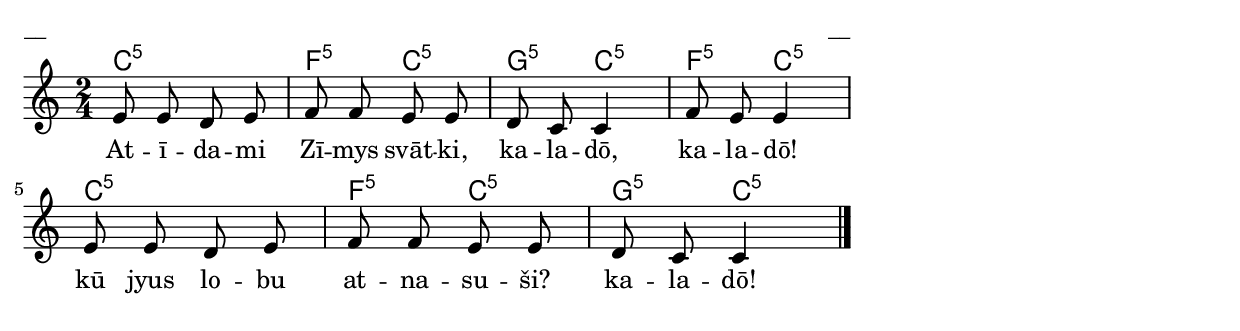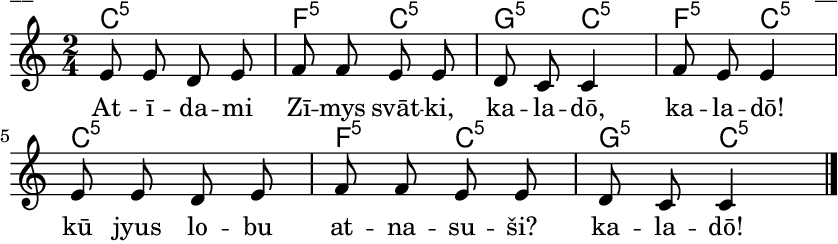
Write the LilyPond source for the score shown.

\version "2.13.18"
#(ly:set-option 'crop #t)

%\header {
%    title = "Atīdami Zīmys svātki"
%}
\paper {
line-width = 14\cm
left-margin = 0.4\cm
between-system-padding = 0.1\cm
between-system-space = 0.1\cm
}
\layout {
indent = #0
ragged-last = ##f
}

chordsA = \chordmode {
\time 2/4
c2:5 | f4:5 c4:5 | g4:5 c4:5 | f4:5 c4:5 | 
c2:5 | f4:5 c4:5 | g4:5 c4:5 |  
}


voiceA = \relative c' {
\time 2/4
\clef "treble"
%MS
e8 e d e | f8 f e e | d8 c c4  | 
%ME
f8 e e4 |
e8 e d e | f8 f e e | d8 c c4 
\bar "|."
} 

lyricA = \lyricmode {
At -- ī -- da -- mi Zī -- mys svāt -- ki, ka -- la -- dō, ka -- la -- dō! 
kū jyus lo -- bu at -- na -- su -- ši? ka -- la -- dō!
} 

fullScore = <<
\new ChordNames { 
\set chordChanges = ##t
\chordsA 
}
\new Staff {
<<
\new Voice = "voiceA" { \oneVoice \autoBeamOff \voiceA }
\new Lyrics \lyricsto "voiceA" \lyricA
>>
}
>>

\score {
\fullScore
\header { piece = "__" opus = "__" }
}
\markup { \with-color #(x11-color 'white) \sans \smaller "__" }
\score {
\unfoldRepeats
\fullScore
\midi {
\context { \Staff \remove "Staff_performer" }
\context { \Voice \consists "Staff_performer" }
}
}


